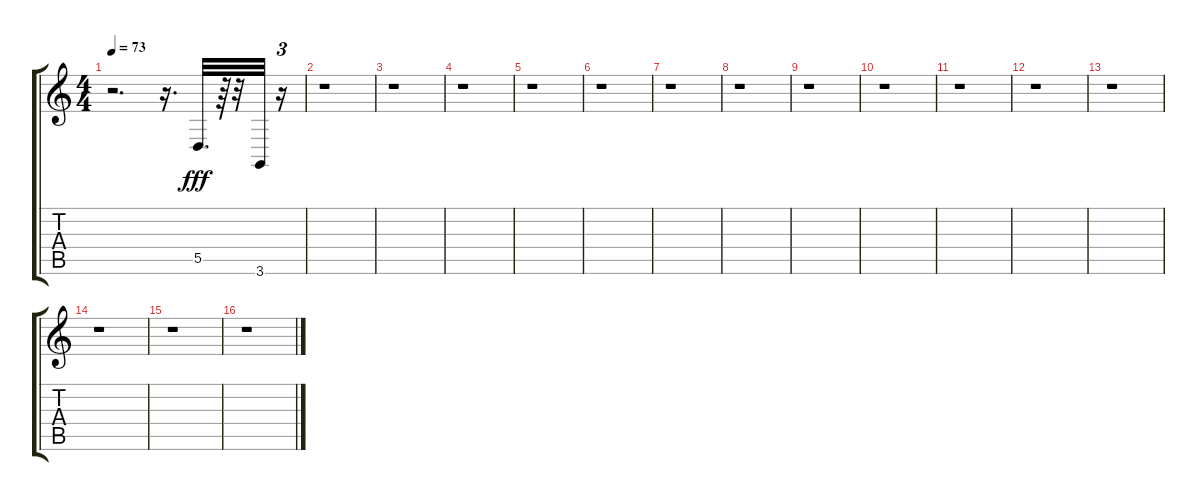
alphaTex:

\track "" {instrument trombone}
\staff {score tabs}
\tuning (E4 B3 G3 D3 A2 E2) {hide}
\ts (4 4)
\tempo 73
\clef g2
\ks c
r.2{d dy fff} r.16{d} 5.5.32{d} r.64 r.32 3.6.32 r.16{tu (3 2)} |
r.1 |
r.1 |
r.1 |
r.1 |
r.1 |
r.1 |
r.1 |
r.1 |
r.1 |
r.1 |
r.1 |
r.1 |
r.1 |
r.1 |
r.1
